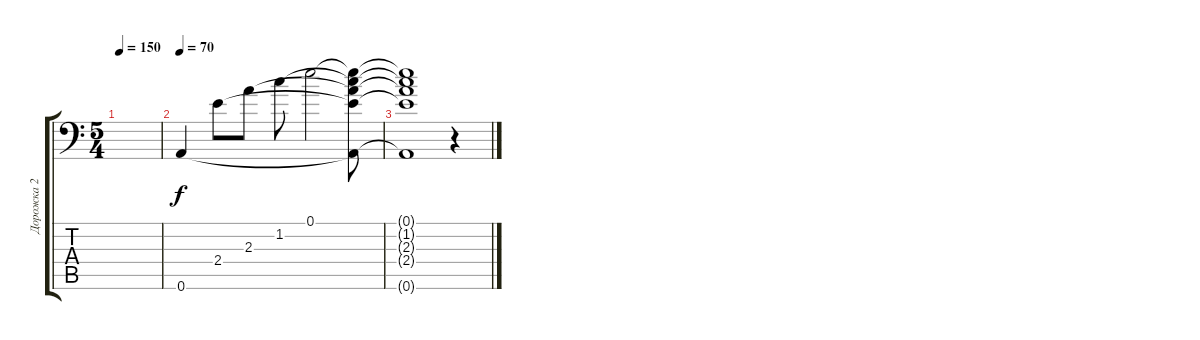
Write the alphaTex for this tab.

\track ("Дорожка 2" "Дорожка 2") {instrument electricguitarclean}
\staff {score tabs}
\tuning (E4 B3 G3 D3 A2 A1) {hide}
\ts (5 4)
\tempo 150
\clef f4
\ks c
|
\tempo 70
0.6.4 2.4.8 2.3.8 1.2.8 0.1.2 (0.1{t} 1.2{t} 2.3{t} 2.4{t} 0.6{t}).8 |
(0.1{t} 1.2{t} 2.3{t} 2.4{t} 0.6{t}).1 r.4
